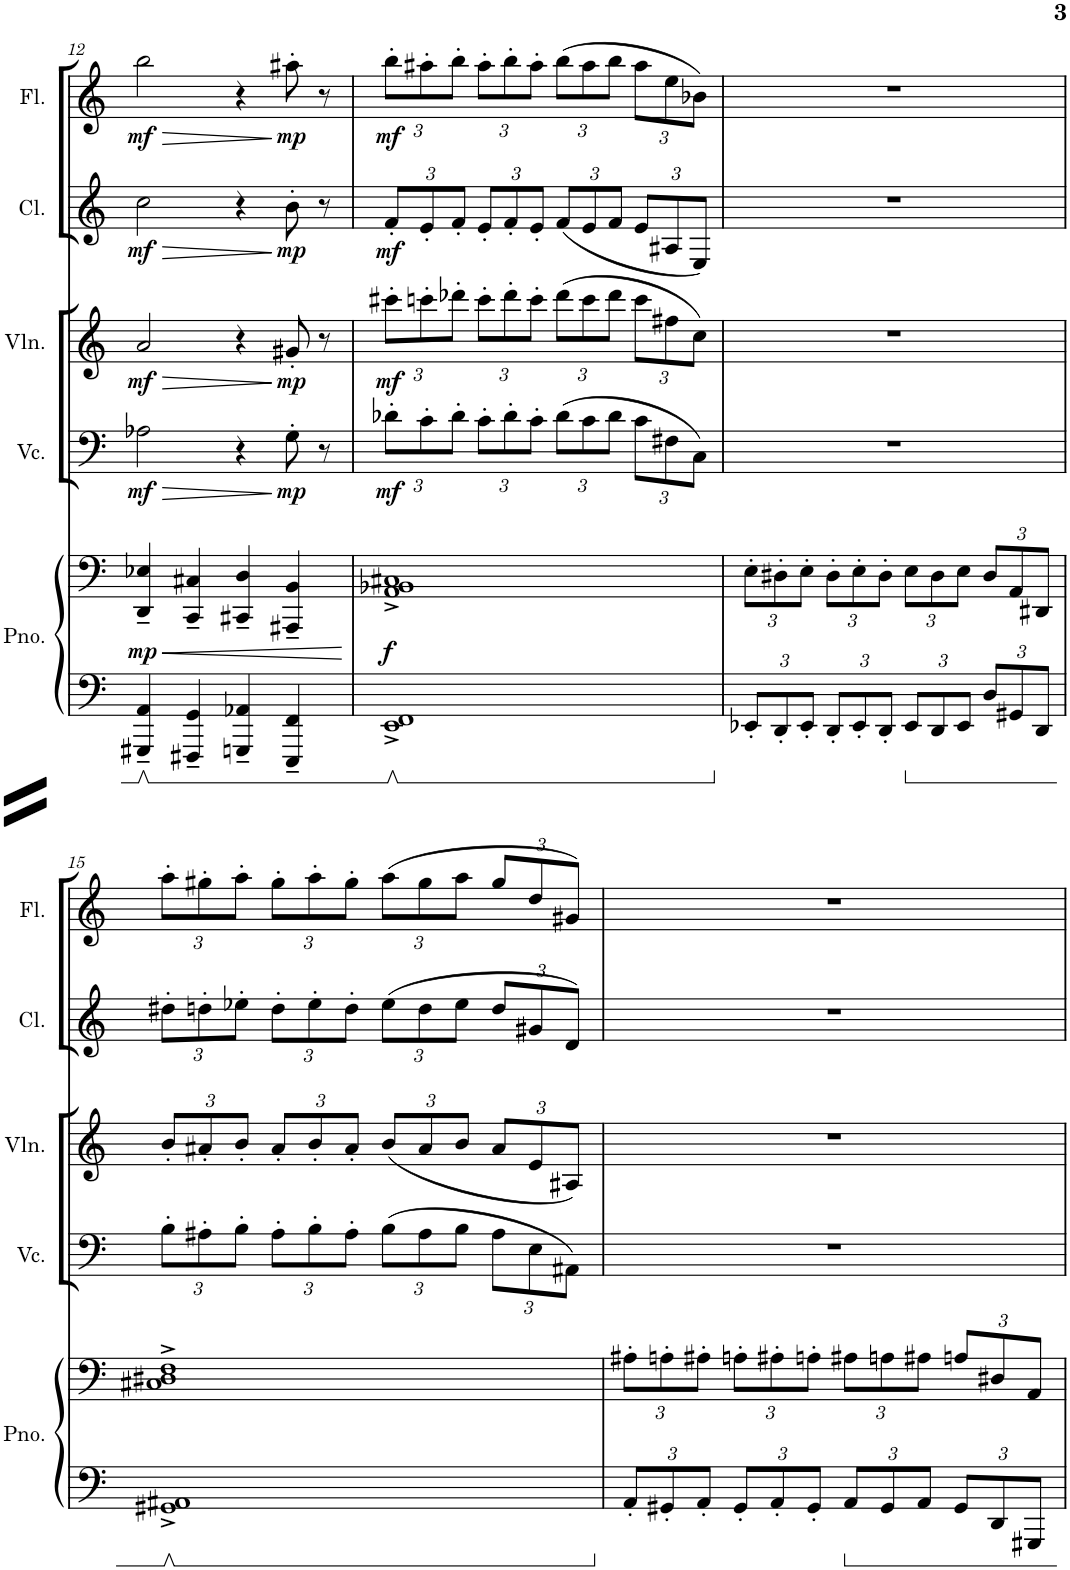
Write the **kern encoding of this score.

**kern	**kern	**dynam	**kern	**dynam	**kern	**dynam	**kern	**dynam	**kern	**dynam
*part5	*part5	*part5	*part4	*part4	*part3	*part3	*part2	*part2	*part1	*part1
*staff6	*staff5	*staff5/6	*staff4	*staff4	*staff3	*staff3	*staff2	*staff2	*staff1	*staff1
*I"Grand Piano	*	*	*I"Violoncello	*	*I"Violin	*	*I"Clarinet	*	*I"Flute	*
*I'Pno.	*	*	*I'Vc.	*	*I'Vln.	*	*I'Cl.	*	*I'Fl.	*
!!LO:PB:g=z
*clefF4	*clefF4	*	*clefF4	*	*clefG2	*	*clefG2	*	*clefG2	*
*	*	*	*	*	*	*	*Trd1c2	*	*	*
*k[]	*k[]	*	*k[]	*	*k[]	*	*k[]	*	*k[]	*
*M4/4	*M4/4	*	*M4/4	*	*M4/4	*	*M4/4	*	*M4/4	*
=12	=12	=12	=12	=12	=12	=12	=12	=12	=12	=12
!	!	!LO:HP:b	!	!LO:HP:b	!	!LO:HP:b	!	!LO:HP:b	!	!LO:HP:b
!	!	!LO:DY:n=1:b	!	!LO:DY:n=1:b	!	!LO:DY:n=1:b	!	!LO:DY:n=1:b	!	!LO:DY:n=1:b
4GGG#X/~ 4AA/~	4DD/~ 4E-X/~	< mp	2A-X\	> mf	2a/	> mf	2cc\	> mf	2bb\	> mf
4FFF#X/~ 4GG/~	4CC/~ 4C#X/~	.	.	.	.	.	.	.	.	.
4GGGn/~ 4AA-X/~	4CC#X/~ 4D/~	.	4r	.	4r	.	4r	.	4r	.
!	!	!	!	!LO:DY:n=2:b	!	!LO:DY:n=2:b	!	!LO:DY:n=2:b	!	!LO:DY:n=2:b
4EEE/~ 4FF/~	4AAA#X/~ 4BB/~	.	8G'\	] mp	8g#X'/	] mp	8b'\	] mp	8aa#X'\	] mp
.	.	.	8r	.	8r	.	8r	.	8r	.
.	.	[	.	.	.	.	.	.	.	.
=13	=13	=13	=13	=13	=13	=13	=13	=13	=13	=13
*	*	*	*Xbrackettup	*	*Xbrackettup	*	*Xbrackettup	*	*Xbrackettup	*
!	!	!LO:DY:b	!	!LO:DY:b	!	!LO:DY:b	!	!LO:DY:b	!	!LO:DY:b
1EE^ 1FF^	1AA^ 1BB-X^ 1C#X^	f	12d-X'\L	mf	12ccc#X'\L	mf	12f'/L	mf	12bb'\L	mf
.	.	.	12c'\	.	12cccn'\	.	12e'/	.	12aa#X'\	.
.	.	.	12d-'\J	.	12ddd-X'\J	.	12f'/J	.	12bb'\J	.
.	.	.	12c'\L	.	12ccc'\L	.	12e'/L	.	12aa#'\L	.
.	.	.	12d-'\	.	12ddd-'\	.	12f'/	.	12bb'\	.
.	.	.	12c'\J	.	12ccc'\J	.	12e'/J	.	12aa#'\J	.
.	.	.	(12d-\L	.	(12ddd-\L	.	(12f/L	.	(12bb\L	.
.	.	.	12c\	.	12ccc\	.	12e/	.	12aa#\	.
.	.	.	12d-\J	.	12ddd-\J	.	12f/J	.	12bb\J	.
.	.	.	12c\L	.	12ccc\L	.	12e/L	.	12aa#\L	.
.	.	.	12F#X\	.	12ff#X\	.	12A#X/	.	12ee\	.
.	.	.	12C\J)	.	12cc\J)	.	12E/J)	.	12b-X\J)	.
=14	=14	=14	=14	=14	=14	=14	=14	=14	=14	=14
*Xbrackettup	*Xbrackettup	*	*	*	*	*	*	*	*	*
12EE-X'/L	12E'\L	.	1r	.	1r	.	1r	.	1r	.
12DD'/	12D#X'\	.	.	.	.	.	.	.	.	.
12EE-'/J	12E'\J	.	.	.	.	.	.	.	.	.
12DD'/L	12D#'\L	.	.	.	.	.	.	.	.	.
12EE-'/	12E'\	.	.	.	.	.	.	.	.	.
12DD'/J	12D#'\J	.	.	.	.	.	.	.	.	.
12EE-/L	12E\L	.	.	.	.	.	.	.	.	.
12DD/	12D#\	.	.	.	.	.	.	.	.	.
12EE-/J	12E\J	.	.	.	.	.	.	.	.	.
12D/L	12D#/L	.	.	.	.	.	.	.	.	.
12GG#X/	12AA/	.	.	.	.	.	.	.	.	.
12DD/J	12DD#X/J	.	.	.	.	.	.	.	.	.
!!LO:LB:g=z
=15	=15	=15	=15	=15	=15	=15	=15	=15	=15	=15
1GG#X^ 1AA#X^	1C#X^ 1D#X^ 1F^	.	12B'\L	.	12b'/L	.	12dd#X'\L	.	12aa'\L	.
.	.	.	12A#X'\	.	12a#X'/	.	12ddn'\	.	12gg#X'\	.
.	.	.	12B'\J	.	12b'/J	.	12ee-X'\J	.	12aa'\J	.
.	.	.	12A#'\L	.	12a#'/L	.	12dd'\L	.	12gg#'\L	.
.	.	.	12B'\	.	12b'/	.	12ee-'\	.	12aa'\	.
.	.	.	12A#'\J	.	12a#'/J	.	12dd'\J	.	12gg#'\J	.
.	.	.	(12B\L	.	(12b/L	.	(12ee-\L	.	(12aa\L	.
.	.	.	12A#\	.	12a#/	.	12dd\	.	12gg#\	.
.	.	.	12B\J	.	12b/J	.	12ee-\J	.	12aa\J	.
.	.	.	12A#\L	.	12a#/L	.	12dd/L	.	12gg#/L	.
.	.	.	12E\	.	12e/	.	12g#X/	.	12dd/	.
.	.	.	12AA#X\J)	.	12A#X/J)	.	12d/J)	.	12g#X/J)	.
=16	=16	=16	=16	=16	=16	=16	=16	=16	=16	=16
12AA'/L	12A#X'\L	.	1r	.	1r	.	1r	.	1r	.
12GG#X'/	12An'\	.	.	.	.	.	.	.	.	.
12AA'/J	12A#X'\J	.	.	.	.	.	.	.	.	.
12GG#'/L	12An'\L	.	.	.	.	.	.	.	.	.
12AA'/	12A#X'\	.	.	.	.	.	.	.	.	.
12GG#'/J	12An'\J	.	.	.	.	.	.	.	.	.
12AA/L	12A#X\L	.	.	.	.	.	.	.	.	.
12GG#/	12An\	.	.	.	.	.	.	.	.	.
12AA/J	12A#X\J	.	.	.	.	.	.	.	.	.
12GG#/L	12An/L	.	.	.	.	.	.	.	.	.
12DD/	12D#X/	.	.	.	.	.	.	.	.	.
12GGG#X/J	12AA/J	.	.	.	.	.	.	.	.	.
=	=	=	=	=	=	=	=	=	=	=
*-	*-	*-	*-	*-	*-	*-	*-	*-	*-	*-
